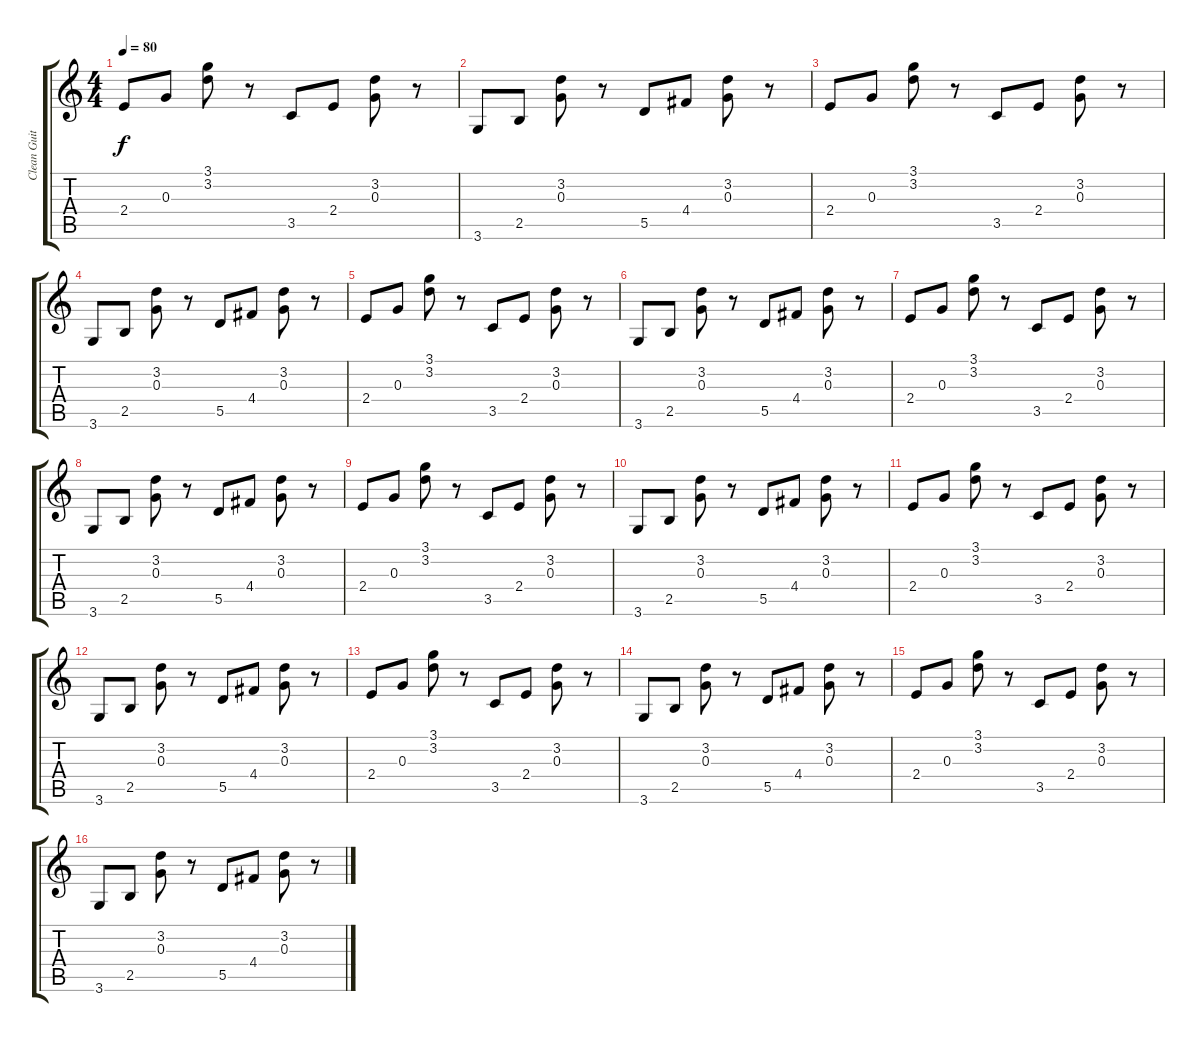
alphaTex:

\track ("Clean Guitar" "Clean Guit") {instrument electricguitarclean}
\staff {score tabs}
\tuning (E4 B3 G3 D3 A2 E2) {hide}
\ts (4 4)
\tempo 80
\clef g2
\ks c
2.4.8{dy f} 0.3.8 (3.1 3.2).8 r.8 3.5.8 2.4.8 (3.2 0.3).8 r.8 |
3.6.8 2.5.8 (3.2 0.3).8 r.8 5.5.8 4.4.8 (3.2 0.3).8 r.8 |
2.4.8 0.3.8 (3.1 3.2).8 r.8 3.5.8 2.4.8 (3.2 0.3).8 r.8 |
3.6.8 2.5.8 (3.2 0.3).8 r.8 5.5.8 4.4.8 (3.2 0.3).8 r.8 |
2.4.8 0.3.8 (3.1 3.2).8 r.8 3.5.8 2.4.8 (3.2 0.3).8 r.8 |
3.6.8 2.5.8 (3.2 0.3).8 r.8 5.5.8 4.4.8 (3.2 0.3).8 r.8 |
2.4.8 0.3.8 (3.1 3.2).8 r.8 3.5.8 2.4.8 (3.2 0.3).8 r.8 |
3.6.8 2.5.8 (3.2 0.3).8 r.8 5.5.8 4.4.8 (3.2 0.3).8 r.8 |
2.4.8 0.3.8 (3.1 3.2).8 r.8 3.5.8 2.4.8 (3.2 0.3).8 r.8 |
3.6.8 2.5.8 (3.2 0.3).8 r.8 5.5.8 4.4.8 (3.2 0.3).8 r.8 |
2.4.8 0.3.8 (3.1 3.2).8 r.8 3.5.8 2.4.8 (3.2 0.3).8 r.8 |
3.6.8 2.5.8 (3.2 0.3).8 r.8 5.5.8 4.4.8 (3.2 0.3).8 r.8 |
2.4.8 0.3.8 (3.1 3.2).8 r.8 3.5.8 2.4.8 (3.2 0.3).8 r.8 |
3.6.8 2.5.8 (3.2 0.3).8 r.8 5.5.8 4.4.8 (3.2 0.3).8 r.8 |
2.4.8 0.3.8 (3.1 3.2).8 r.8 3.5.8 2.4.8 (3.2 0.3).8 r.8 |
3.6.8 2.5.8 (3.2 0.3).8 r.8 5.5.8 4.4.8 (3.2 0.3).8 r.8
